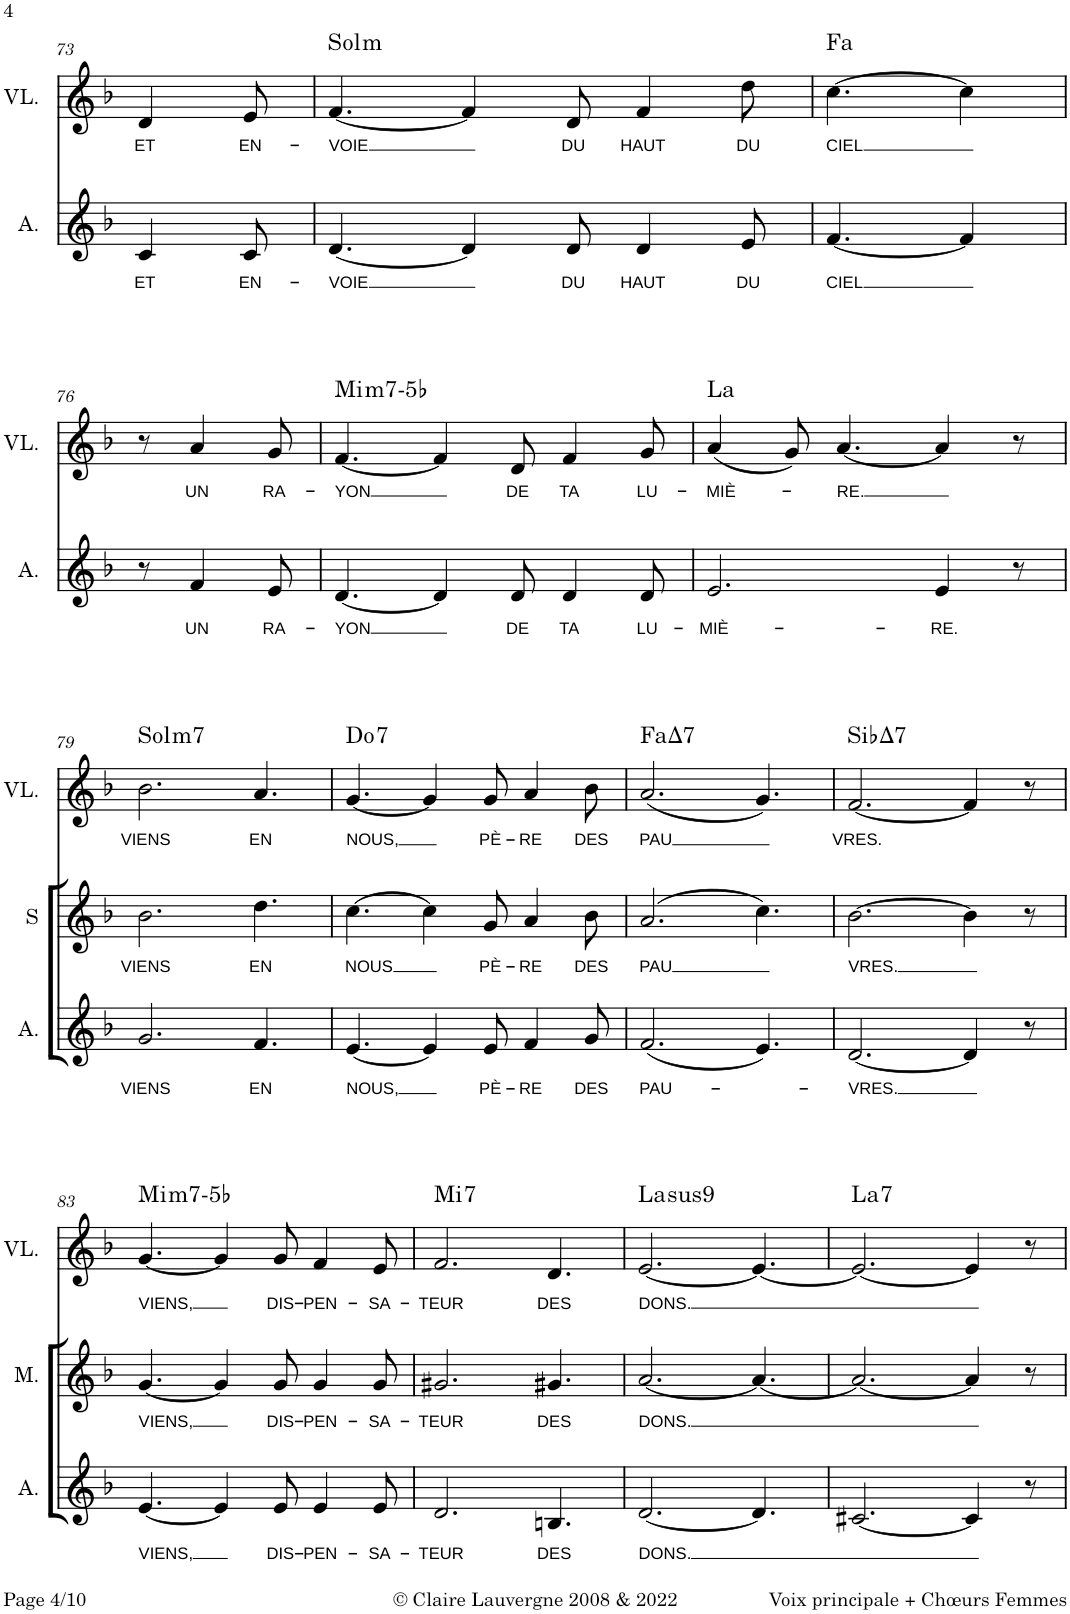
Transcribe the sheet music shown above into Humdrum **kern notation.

**kern	**text	**kern	**text	**kern	**text	**kern	**text	**harte
*part4	*part4	*part3	*part3	*part2	*part2	*part1	*part1	*part1
*staff4	*staff4	*staff3	*staff3	*staff2	*staff2	*staff1	*staff1	*
*I"Alto	*	*I"Mezzo	*	*I"Soprano	*	*I"Voix Lead	*	*
*I'A.	*	*I'M.	*	*I'S	*	*I'VL.	*	*
!!LO:PB:g=z
*clefG2	*	*clefG2	*	*clefG2	*	*clefG2	*	*
*k[b-]	*	*k[b-]	*	*k[b-]	*	*k[b-]	*	*
*M9/8	*	*M9/8	*	*M9/8	*	*M9/8	*	*
=73	=73	=73	=73	=73	=73	=73	=73	=73
!	!LO:LY:b	!	!	!	!	!	!LO:LY:b	!
4c/	ET	8%9r	.	8%9r	.	4d/	ET	.
!	!LO:LY:b	!	!	!	!	!	!LO:LY:b	!
8c/	EN-	.	.	.	.	8e/	EN-	.
2.ryy	.	.	.	.	.	2.ryy	.	.
=74	=74	=74	=74	=74	=74	=74	=74	=74
!	!LO:LY:b	!	!	!	!	!	!LO:LY:b	!LO:H:kt=m
[4.d/	-VOIE	8%9r	.	8%9r	.	[4.f/	-VOIE	G:min
4d/]	.	.	.	.	.	4f/]	.	.
!	!LO:LY:b	!	!	!	!	!	!LO:LY:b	!
8d/	DU	.	.	.	.	8d/	DU	.
!	!LO:LY:b	!	!	!	!	!	!LO:LY:b	!
4d/	HAUT	.	.	.	.	4f/	HAUT	.
!	!LO:LY:b	!	!	!	!	!	!LO:LY:b	!
8e/	DU	.	.	.	.	8dd\	DU	.
=75	=75	=75	=75	=75	=75	=75	=75	=75
!	!LO:LY:b	!	!	!	!	!	!LO:LY:b	!
[4.f/	CIEL	8%9r	.	8%9r	.	[4.cc\	CIEL	F:maj
4f/]	.	.	.	.	.	4cc\]	.	.
2ryy	.	.	.	.	.	2ryy	.	.
!!LO:LB:g=z
=76	=76	=76	=76	=76	=76	=76	=76	=76
8r	.	8%9r	.	8%9r	.	8r	.	.
!	!LO:LY:b	!	!	!	!	!	!LO:LY:b	!
4f/	UN	.	.	.	.	4a/	UN	.
!	!LO:LY:b	!	!	!	!	!	!LO:LY:b	!
8e/	RA-	.	.	.	.	8g/	RA-	.
2ryy	.	.	.	.	.	2ryy	.	.
8ryy	.	.	.	.	.	8ryy	.	.
=77	=77	=77	=77	=77	=77	=77	=77	=77
!	!LO:LY:b	!	!	!	!	!	!LO:LY:b	!LO:H:kt=m
[4.d/	-YON	8%9r	.	8%9r	.	[4.f/	-YON	E:(b3,b5,b7)
4d/]	.	.	.	.	.	4f/]	.	.
!	!LO:LY:b	!	!	!	!	!	!LO:LY:b	!
8d/	DE	.	.	.	.	8d/	DE	.
!	!LO:LY:b	!	!	!	!	!	!LO:LY:b	!
4d/	TA	.	.	.	.	4f/	TA	.
!	!LO:LY:b	!	!	!	!	!	!LO:LY:b	!
8d/	LU-	.	.	.	.	8g/	LU-	.
=78	=78	=78	=78	=78	=78	=78	=78	=78
!	!LO:LY:b	!	!	!	!	!	!LO:LY:b	!
2.e/	-MIÈ-	8%9r	.	8%9r	.	(4a/	MIÈ-	A:maj
.	.	.	.	.	.	8g/)	.	.
!	!	!	!	!	!	!	!LO:LY:b	!
.	.	.	.	.	.	[4.a/	-RE.	.
!	!LO:LY:b	!	!	!	!	!	!	!
4e/	-RE.	.	.	.	.	4a/]	.	.
8r	.	.	.	.	.	8r	.	.
!!LO:LB:g=z
=79	=79	=79	=79	=79	=79	=79	=79	=79
!	!LO:LY:b	!	!	!	!LO:LY:b	!	!LO:LY:b	!LO:H:kt=m7
2.g/	VIENS	8%9r	.	2.b-\	VIENS	2.b-\	VIENS	G:min7
!	!LO:LY:b	!	!	!	!LO:LY:b	!	!LO:LY:b	!
4.f/	EN	.	.	4.dd\	EN	4.a/	EN	.
=80	=80	=80	=80	=80	=80	=80	=80	=80
!	!LO:LY:b	!	!	!	!LO:LY:b	!	!LO:LY:b	!LO:H:kt=7
[4.e/	NOUS,	8%9r	.	[4.cc\	NOUS	[4.g/	NOUS,	C:7
4e/]	.	.	.	4cc\]	.	4g/]	.	.
!	!LO:LY:b	!	!	!	!LO:LY:b	!	!LO:LY:b	!
8e/	PÈ-	.	.	8g/	PÈ-	8g/	PÈ-	.
!	!LO:LY:b	!	!	!	!LO:LY:b	!	!LO:LY:b	!
4f/	-RE	.	.	4a/	-RE	4a/	-RE	.
!	!LO:LY:b	!	!	!	!LO:LY:b	!	!LO:LY:b	!
8g/	DES	.	.	8b-\	DES	8b-\	DES	.
=81	=81	=81	=81	=81	=81	=81	=81	=81
!	!LO:LY:b	!	!	!	!LO:LY:b	!	!LO:LY:b	!LO:H:kt=7
(2.f/	PAU-	8%9r	.	(2.a/	-PAU	(2.a/	-PAU	F:maj7
4.e/)	.	.	.	4.cc\)	.	4.g/)	.	.
=82	=82	=82	=82	=82	=82	=82	=82	=82
!	!LO:LY:b	!	!	!	!LO:LY:b	!	!LO:LY:b	!LO:H:kt=7
[2.d/	-VRES.	8%9r	.	[2.b-\	VRES.	[2.f/	VRES.	Bb:maj7
4d/]	.	.	.	4b-\]	.	4f/]	.	.
8r	.	.	.	8r	.	8r	.	.
!!LO:LB:g=z
=83	=83	=83	=83	=83	=83	=83	=83	=83
!	!LO:LY:b	!	!LO:LY:b	!	!	!	!LO:LY:b	!LO:H:kt=m
[4.e/	VIENS,	[4.g/	VIENS,	8%9r	.	[4.g/	VIENS,	E:(b3,b5,b7)
4e/]	.	4g/]	.	.	.	4g/]	.	.
!	!LO:LY:b	!	!LO:LY:b	!	!	!	!LO:LY:b	!
8e/	DIS-	8g/	DIS-	.	.	8g/	DIS-	.
!	!LO:LY:b	!	!LO:LY:b	!	!	!	!LO:LY:b	!
4e/	-PEN-	4g/	-PEN-	.	.	4f/	-PEN-	.
!	!LO:LY:b	!	!LO:LY:b	!	!	!	!LO:LY:b	!
8e/	-SA-	8g/	-SA-	.	.	8e/	-SA-	.
=84	=84	=84	=84	=84	=84	=84	=84	=84
!	!LO:LY:b	!	!LO:LY:b	!	!	!	!LO:LY:b	!LO:H:kt=7
2.d/	-TEUR	2.g#X/	-TEUR	8%9r	.	2.f/	-TEUR	E:7
!	!LO:LY:b	!	!LO:LY:b	!	!	!	!LO:LY:b	!
4.Bn/	DES	4.g#X/	DES	.	.	4.d/	DES	.
=85	=85	=85	=85	=85	=85	=85	=85	=85
!	!LO:LY:b	!	!LO:LY:b	!	!	!	!LO:LY:b	!LO:H:kt=9
[2.d/	DONS.	[2.a/	DONS.	8%9r	.	[2.e/	DONS.	A:maj
4.d/]	.	4.a/_	.	.	.	4.e/_	.	.
=86	=86	=86	=86	=86	=86	=86	=86	=86
!	!	!	!	!	!	!	!	!LO:H:kt=7
[2.c#X/	.	2.a/_	.	8%9r	.	2.e/_	.	A:7
4c#/]	.	4a/]	.	.	.	4e/]	.	.
8r	.	8r	.	.	.	8r	.	.
=	=	=	=	=	=	=	=	=
*-	*-	*-	*-	*-	*-	*-	*-	*-
